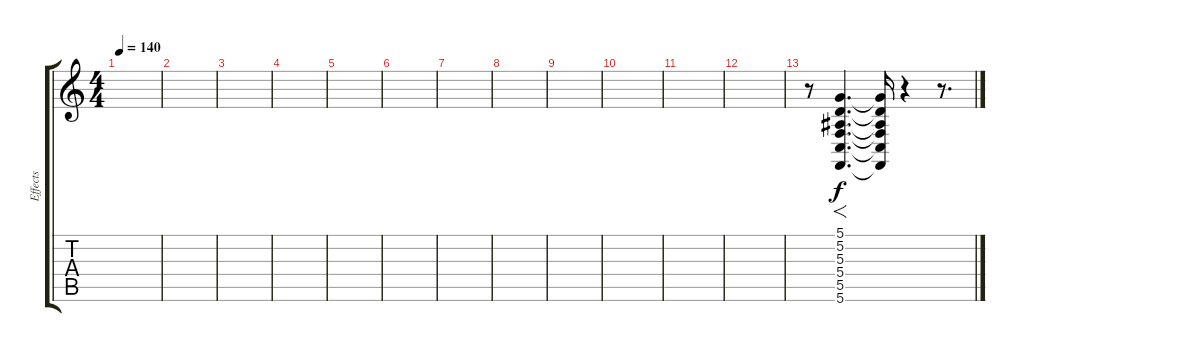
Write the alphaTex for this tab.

\track ("Effects" "Effects") {instrument reversecymbal}
\staff {score tabs}
\tuning (D4 A3 F3 C3 G2 C2) {hide}
\ts (4 4)
\tempo 140
\clef g2
\ks c
|
|
|
|
|
|
|
|
|
|
|
|
r.8 (5.1 5.2 5.3 5.4 5.5 5.6).4{f d} (5.1{t} 5.2{t} 5.3{t} 5.4{t} 5.5{t} 5.6{t}).16 r.4 r.8{d}
